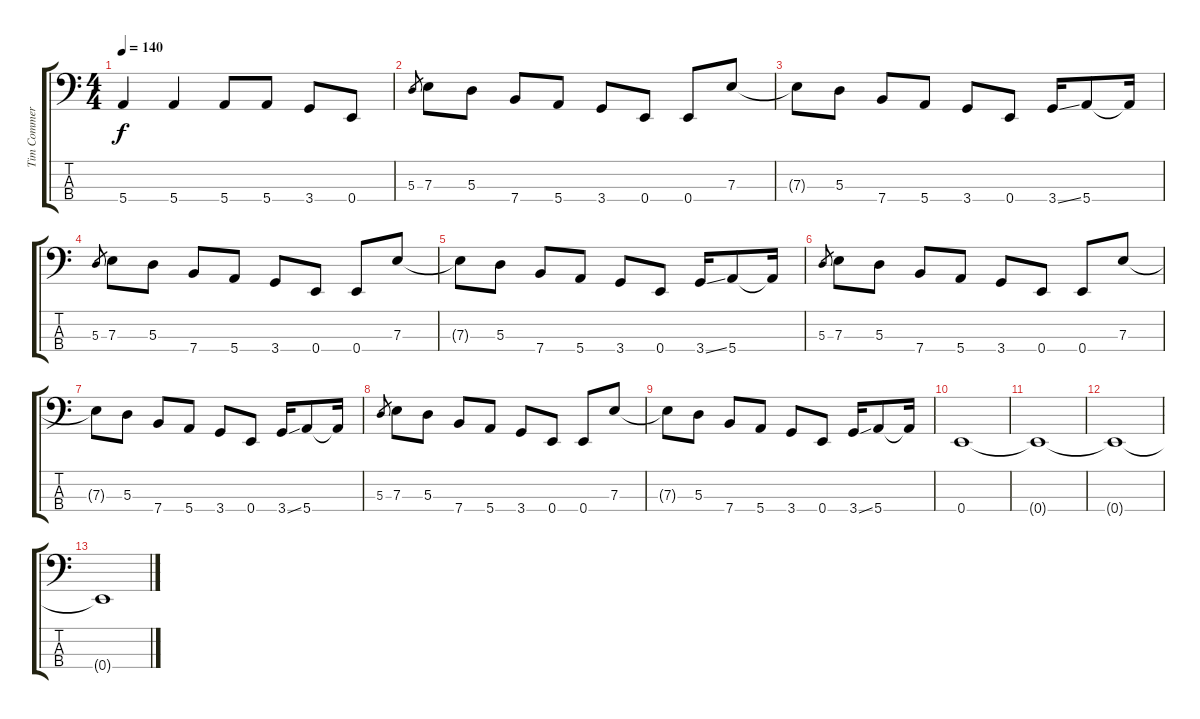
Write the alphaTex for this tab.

\track ("Tim Commerford" "Tim Commer") {instrument electricbassfinger}
\staff {score tabs}
\tuning (G2 D2 A1 E1) {hide}
\ts (4 4)
\tempo 140
\clef f4
\ks c
5.4.4{dy f} 5.4.4 5.4.8 5.4.8 3.4.8 0.4.8 |
5.3.8{gr} 7.3.8 5.3.8 7.4.8 5.4.8 3.4.8 0.4.8 0.4.8 7.3.8 |
7.3{t}.8 5.3.8 7.4.8 5.4.8 3.4.8 0.4.8 3.4{ss}.16 5.4.8 5.4{t}.16 |
5.3.8{gr} 7.3.8 5.3.8 7.4.8 5.4.8 3.4.8 0.4.8 0.4.8 7.3.8 |
7.3{t}.8 5.3.8 7.4.8 5.4.8 3.4.8 0.4.8 3.4{ss}.16 5.4.8 5.4{t}.16 |
5.3.8{gr} 7.3.8 5.3.8 7.4.8 5.4.8 3.4.8 0.4.8 0.4.8 7.3.8 |
7.3{t}.8 5.3.8 7.4.8 5.4.8 3.4.8 0.4.8 3.4{ss}.16 5.4.8 5.4{t}.16 |
5.3.8{gr} 7.3.8 5.3.8 7.4.8 5.4.8 3.4.8 0.4.8 0.4.8 7.3.8 |
7.3{t}.8 5.3.8 7.4.8 5.4.8 3.4.8 0.4.8 3.4{ss}.16 5.4.8 5.4{t}.16 |
0.4.1 |
0.4{t}.1 |
0.4{t}.1 |
0.4{t}.1
